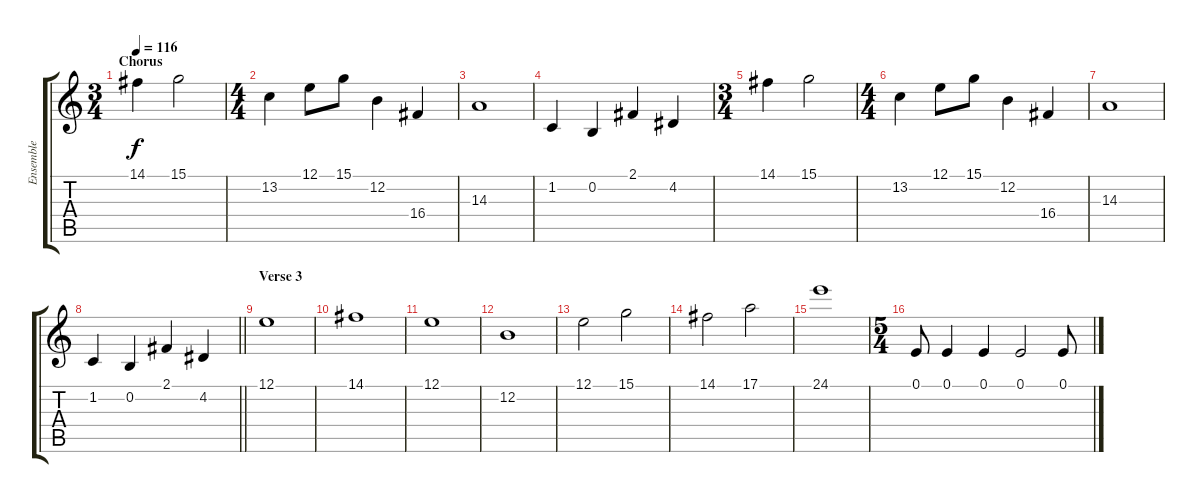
\track ("Ensemble" "Ensemble") {instrument stringensemble1}
\staff {score tabs}
\tuning (E4 B3 G3 D3 A2 E2) {hide}
\ts (3 4)
\section ("" "Chorus")
\tempo 116
\clef g2
\ks c
14.1.4{dy f} 15.1.2 |
\ts (4 4)
13.2.4 12.1.8 15.1.8 12.2.4 16.4.4 |
14.3.1 |
1.2.4 0.2.4 2.1.4 4.2.4 |
\ts (3 4)
14.1.4 15.1.2 |
\ts (4 4)
13.2.4 12.1.8 15.1.8 12.2.4 16.4.4 |
14.3.1 |
\barLineRight lightlight
1.2.4 0.2.4 2.1.4 4.2.4 |
\section ("" "Verse 3")
12.1.1 |
14.1.1 |
12.1.1 |
12.2.1 |
12.1.2 15.1.2 |
14.1.2 17.1.2 |
24.1.1 |
\ts (5 4)
0.1.8 0.1.4 0.1.4 0.1.2 0.1.8
